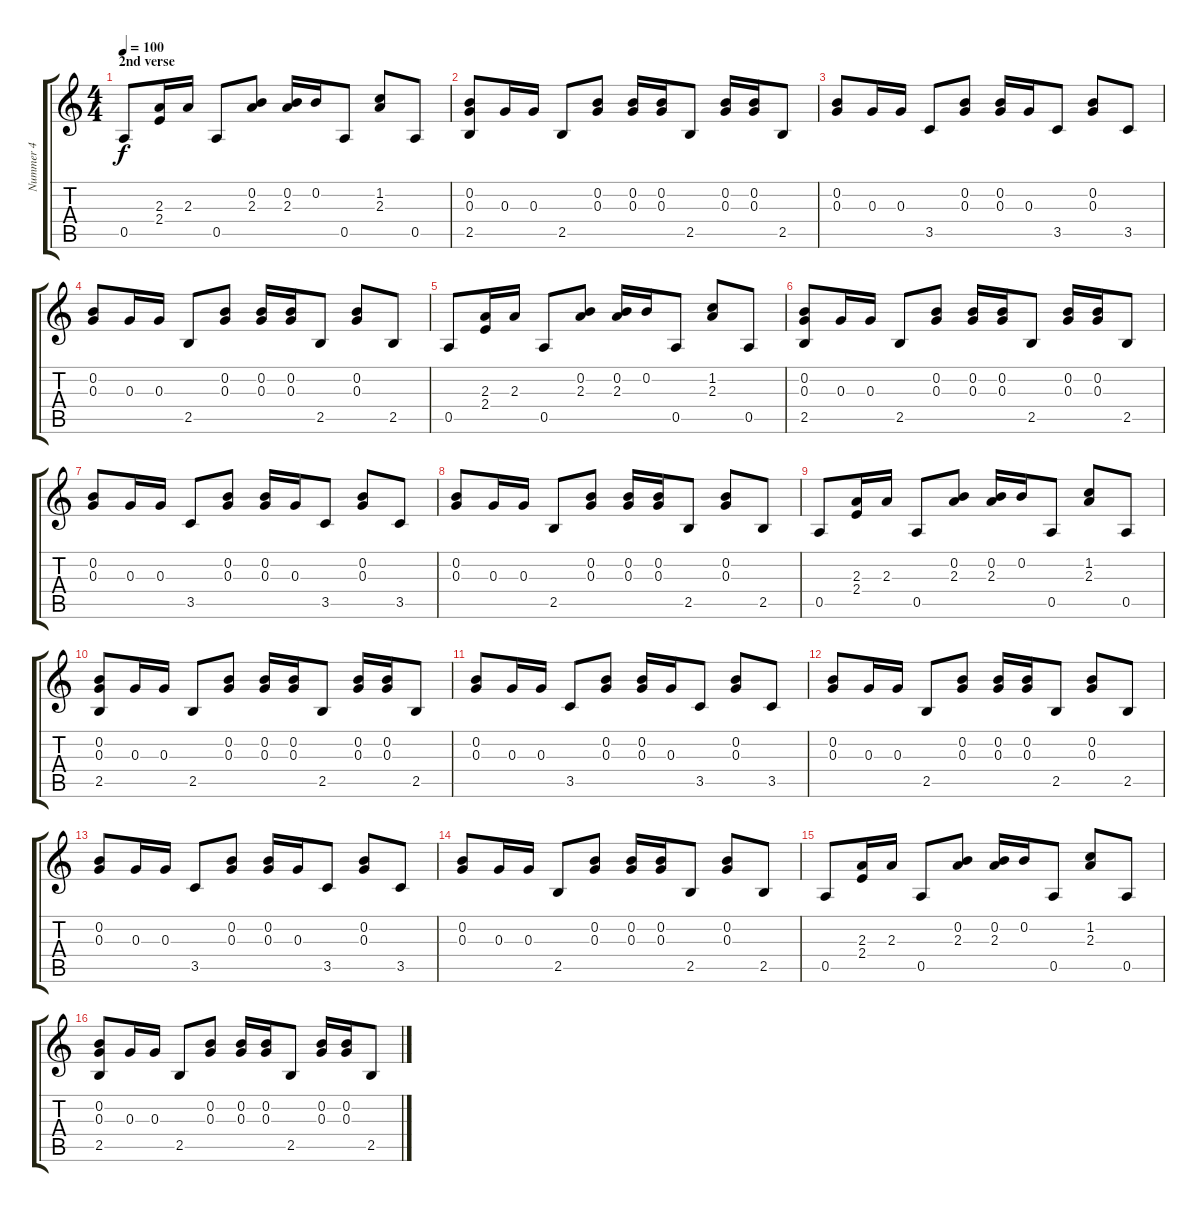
\track ("Nummer 4" "Nummer 4") {instrument electricbassfinger}
\staff {score tabs}
\tuning (E4 B3 G3 D3 A2 E2) {hide}
\ts (4 4)
\section ("" "2nd verse")
\tempo 100
\clef g2
\ks c
0.5.8{dy f} (2.3 2.4).16 2.3.16 0.5.8 (0.2 2.3).8 (0.2 2.3).16 0.2.16 0.5.8 (1.2 2.3).8 0.5.8 |
(0.2 0.3 2.5).8 0.3.16 0.3.16 2.5.8 (0.2 0.3).8 (0.2 0.3).16 (0.2 0.3).16 2.5.8 (0.2 0.3).16 (0.2 0.3).16 2.5.8 |
(0.2 0.3).8 0.3.16 0.3.16 3.5.8 (0.2 0.3).8 (0.2 0.3).16 0.3.16 3.5.8 (0.2 0.3).8 3.5.8 |
(0.2 0.3).8 0.3.16 0.3.16 2.5.8 (0.2 0.3).8 (0.2 0.3).16 (0.2 0.3).16 2.5.8 (0.2 0.3).8 2.5.8 |
0.5.8 (2.3 2.4).16 2.3.16 0.5.8 (0.2 2.3).8 (0.2 2.3).16 0.2.16 0.5.8 (1.2 2.3).8 0.5.8 |
(0.2 0.3 2.5).8 0.3.16 0.3.16 2.5.8 (0.2 0.3).8 (0.2 0.3).16 (0.2 0.3).16 2.5.8 (0.2 0.3).16 (0.2 0.3).16 2.5.8 |
(0.2 0.3).8 0.3.16 0.3.16 3.5.8 (0.2 0.3).8 (0.2 0.3).16 0.3.16 3.5.8 (0.2 0.3).8 3.5.8 |
(0.2 0.3).8 0.3.16 0.3.16 2.5.8 (0.2 0.3).8 (0.2 0.3).16 (0.2 0.3).16 2.5.8 (0.2 0.3).8 2.5.8 |
0.5.8 (2.3 2.4).16 2.3.16 0.5.8 (0.2 2.3).8 (0.2 2.3).16 0.2.16 0.5.8 (1.2 2.3).8 0.5.8 |
(0.2 0.3 2.5).8 0.3.16 0.3.16 2.5.8 (0.2 0.3).8 (0.2 0.3).16 (0.2 0.3).16 2.5.8 (0.2 0.3).16 (0.2 0.3).16 2.5.8 |
(0.2 0.3).8 0.3.16 0.3.16 3.5.8 (0.2 0.3).8 (0.2 0.3).16 0.3.16 3.5.8 (0.2 0.3).8 3.5.8 |
(0.2 0.3).8 0.3.16 0.3.16 2.5.8 (0.2 0.3).8 (0.2 0.3).16 (0.2 0.3).16 2.5.8 (0.2 0.3).8 2.5.8 |
(0.2 0.3).8 0.3.16 0.3.16 3.5.8 (0.2 0.3).8 (0.2 0.3).16 0.3.16 3.5.8 (0.2 0.3).8 3.5.8 |
(0.2 0.3).8 0.3.16 0.3.16 2.5.8 (0.2 0.3).8 (0.2 0.3).16 (0.2 0.3).16 2.5.8 (0.2 0.3).8 2.5.8 |
0.5.8 (2.3 2.4).16 2.3.16 0.5.8 (0.2 2.3).8 (0.2 2.3).16 0.2.16 0.5.8 (1.2 2.3).8 0.5.8 |
(0.2 0.3 2.5).8 0.3.16 0.3.16 2.5.8 (0.2 0.3).8 (0.2 0.3).16 (0.2 0.3).16 2.5.8 (0.2 0.3).16 (0.2 0.3).16 2.5.8
